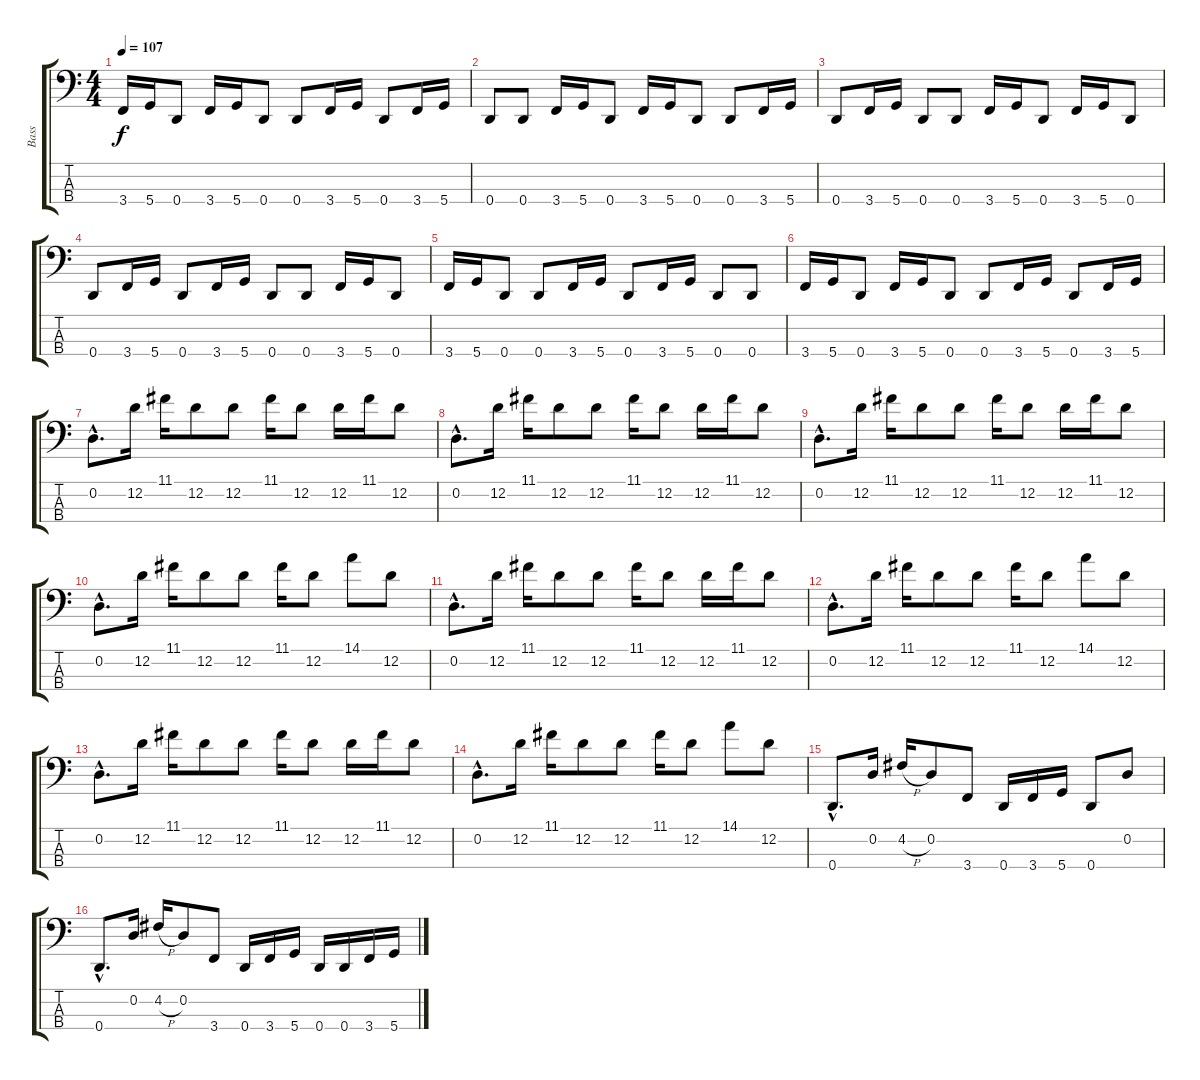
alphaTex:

\track ("Bass" "Bass") {instrument electricbasspick}
\staff {score tabs}
\tuning (G2 D2 A1 D1) {hide}
\ts (4 4)
\tempo 107
\clef f4
\ks c
3.4.16{dy f} 5.4.16 0.4.8 3.4.16 5.4.16 0.4.8 0.4.8 3.4.16 5.4.16 0.4.8 3.4.16 5.4.16 |
0.4.8 0.4.8 3.4.16 5.4.16 0.4.8 3.4.16 5.4.16 0.4.8 0.4.8 3.4.16 5.4.16 |
0.4.8 3.4.16 5.4.16 0.4.8 0.4.8 3.4.16 5.4.16 0.4.8 3.4.16 5.4.16 0.4.8 |
0.4.8 3.4.16 5.4.16 0.4.8 3.4.16 5.4.16 0.4.8 0.4.8 3.4.16 5.4.16 0.4.8 |
3.4.16 5.4.16 0.4.8 0.4.8 3.4.16 5.4.16 0.4.8 3.4.16 5.4.16 0.4.8 0.4.8 |
3.4.16 5.4.16 0.4.8 3.4.16 5.4.16 0.4.8 0.4.8 3.4.16 5.4.16 0.4.8 3.4.16 5.4.16 |
0.2{hac}.8{d} 12.2.16 11.1.16 12.2.8 12.2.8 11.1.16 12.2.8 12.2.16 11.1.16 12.2.8 |
0.2{hac}.8{d} 12.2.16 11.1.16 12.2.8 12.2.8 11.1.16 12.2.8 12.2.16 11.1.16 12.2.8 |
0.2{hac}.8{d} 12.2.16 11.1.16 12.2.8 12.2.8 11.1.16 12.2.8 12.2.16 11.1.16 12.2.8 |
0.2{hac}.8{d} 12.2.16 11.1.16 12.2.8 12.2.8 11.1.16 12.2.8 14.1.8 12.2.8 |
0.2{hac}.8{d} 12.2.16 11.1.16 12.2.8 12.2.8 11.1.16 12.2.8 12.2.16 11.1.16 12.2.8 |
0.2{hac}.8{d} 12.2.16 11.1.16 12.2.8 12.2.8 11.1.16 12.2.8 14.1.8 12.2.8 |
0.2{hac}.8{d} 12.2.16 11.1.16 12.2.8 12.2.8 11.1.16 12.2.8 12.2.16 11.1.16 12.2.8 |
0.2{hac}.8{d} 12.2.16 11.1.16 12.2.8 12.2.8 11.1.16 12.2.8 14.1.8 12.2.8 |
0.4{hac}.8{d} 0.2.16 4.2{h}.16 0.2.8 3.4.8 0.4.16 3.4.16 5.4.16 0.4.8 0.2.8 |
0.4{hac}.8{d} 0.2.16 4.2{h}.16 0.2.8 3.4.8 0.4.16 3.4.16 5.4.16 0.4.16 0.4.16 3.4.16 5.4.16
